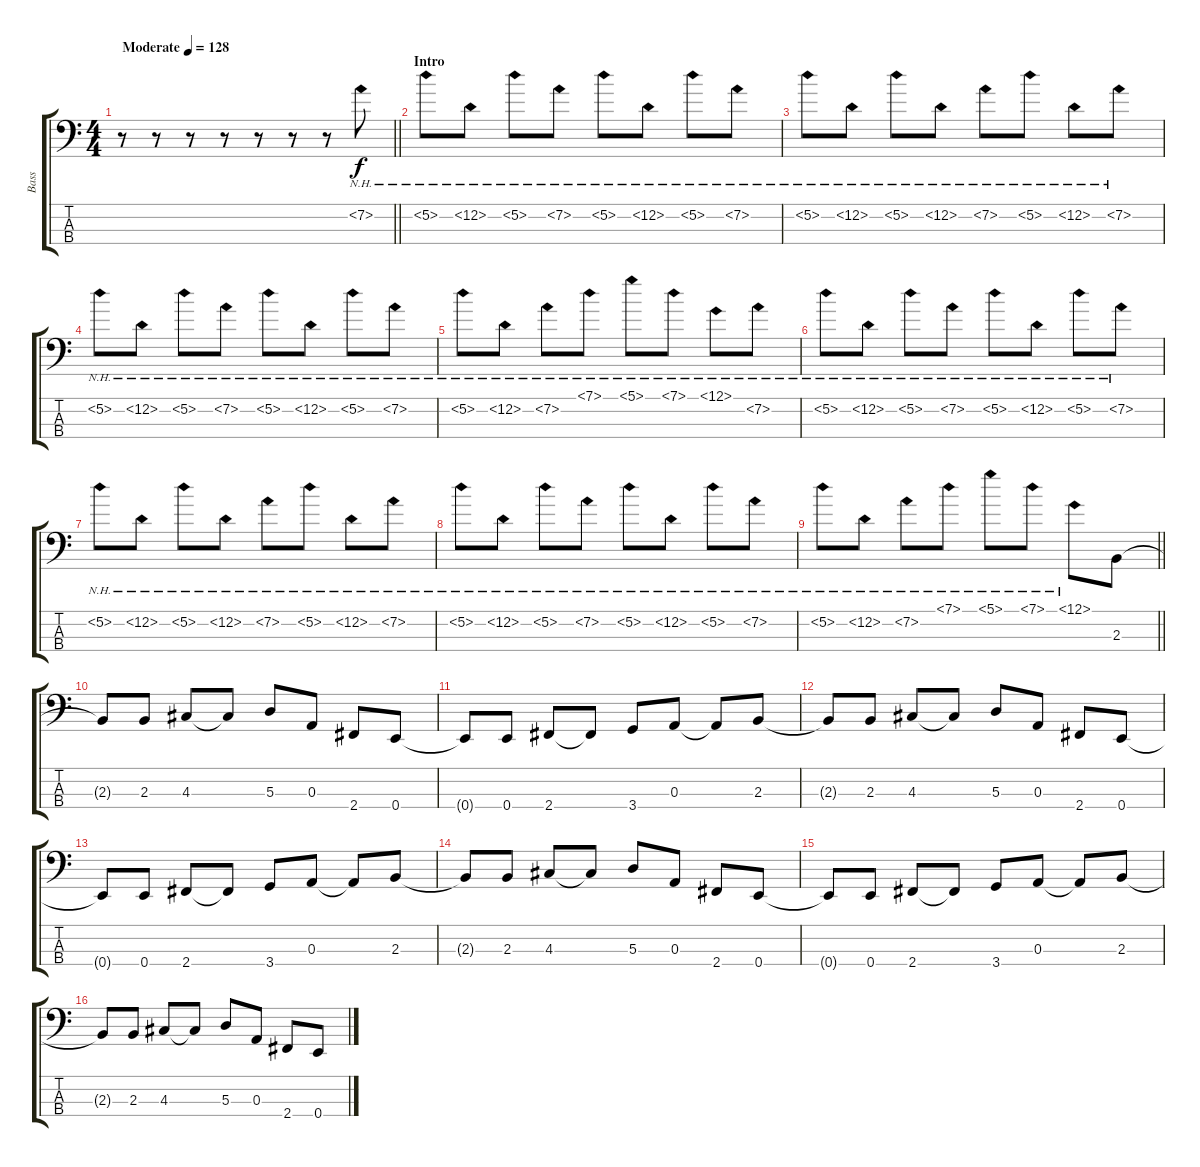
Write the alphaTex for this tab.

\track ("Bass" "Bass") {instrument electricbassfinger}
\staff {score tabs}
\tuning (G2 D2 A1 E1) {hide}
\ts (4 4)
\tempo (128 "Moderate")
\clef f4
\barLineRight lightlight
\ks c
r.8{dy f instrument electricbassfinger} r.8 r.8 r.8 r.8 r.8 r.8 7.2{nh}.8 |
\section ("" "Intro")
5.2{nh}.8 12.2{nh}.8 5.2{nh}.8 7.2{nh}.8 5.2{nh}.8 12.2{nh}.8 5.2{nh}.8 7.2{nh}.8 |
5.2{nh}.8 12.2{nh}.8 5.2{nh}.8 12.2{nh}.8 7.2{nh}.8 5.2{nh}.8 12.2{nh}.8 7.2{nh}.8 |
5.2{nh}.8 12.2{nh}.8 5.2{nh}.8 7.2{nh}.8 5.2{nh}.8 12.2{nh}.8 5.2{nh}.8 7.2{nh}.8 |
5.2{nh}.8 12.2{nh}.8 7.2{nh}.8 7.1{nh}.8 5.1{nh}.8 7.1{nh}.8 12.1{nh}.8 7.2{nh}.8 |
5.2{nh}.8 12.2{nh}.8 5.2{nh}.8 7.2{nh}.8 5.2{nh}.8 12.2{nh}.8 5.2{nh}.8 7.2{nh}.8 |
5.2{nh}.8 12.2{nh}.8 5.2{nh}.8 12.2{nh}.8 7.2{nh}.8 5.2{nh}.8 12.2{nh}.8 7.2{nh}.8 |
5.2{nh}.8 12.2{nh}.8 5.2{nh}.8 7.2{nh}.8 5.2{nh}.8 12.2{nh}.8 5.2{nh}.8 7.2{nh}.8 |
\barLineRight lightlight
5.2{nh}.8 12.2{nh}.8 7.2{nh}.8 7.1{nh}.8 5.1{nh}.8 7.1{nh}.8 12.1{nh}.8 2.3.8 |
2.3{t}.8 2.3.8 4.3.8 4.3{t}.8 5.3.8 0.3.8 2.4.8 0.4.8 |
0.4{t}.8 0.4.8 2.4.8 2.4{t}.8 3.4.8 0.3.8 0.3{t}.8 2.3.8 |
2.3{t}.8 2.3.8 4.3.8 4.3{t}.8 5.3.8 0.3.8 2.4.8 0.4.8 |
0.4{t}.8 0.4.8 2.4.8 2.4{t}.8 3.4.8 0.3.8 0.3{t}.8 2.3.8 |
2.3{t}.8 2.3.8 4.3.8 4.3{t}.8 5.3.8 0.3.8 2.4.8 0.4.8 |
0.4{t}.8 0.4.8 2.4.8 2.4{t}.8 3.4.8 0.3.8 0.3{t}.8 2.3.8 |
2.3{t}.8 2.3.8 4.3.8 4.3{t}.8 5.3.8 0.3.8 2.4.8 0.4.8
